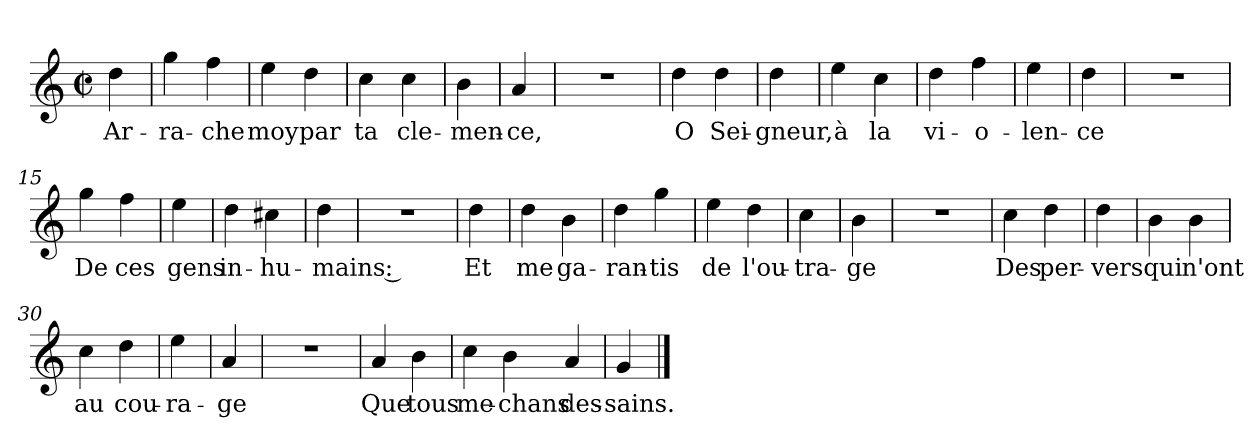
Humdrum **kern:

**kern	**text
*part1	*part1
*staff1	*staff1
*clefG2	*
*k[]	*
*C:	*
*M2/2	*
*met(c|)	*
=1	=1
4dd	Ar-
=2	=2
4gg	-ra-
4ff	-che
=3	=3
4ee	moy
4dd	par
=4	=4
4cc	ta
4cc	cle-
=5	=5
4b	-men-
=6	=6
4a	-ce,
=7	=7
1r	.
=8	=8
4dd	O
4dd	Sei-
=9	=9
4dd	-gneur,
=10	=10
4ee	à
4cc	la
=11	=11
4dd	vi-
4ff	-o-
=12	=12
4ee	-len-
=13	=13
4dd	-ce
=14	=14
1r	.
=15	=15
4gg	De
4ff	ces
=16	=16
4ee	gens
=17	=17
4dd	in-
4cc#X	-hu-
=18	=18
4dd	-mains :
=19	=19
1r	.
=20	=20
4dd	Et
=21	=21
4dd	me
4b	ga-
=22	=22
4dd	-ran-
4gg	-tis
=23	=23
4ee	de
4dd	l'ou-
=24	=24
4cc	-tra-
=25	=25
4b	-ge
=26	=26
1r	.
=27	=27
4cc	Des
4dd	per-
=28	=28
4dd	-vers
=29	=29
4b	qui
4b	n'ont
=30	=30
4cc	au
4dd	cou-
=31	=31
4ee	-ra-
=32	=32
4a	-ge
=33	=33
1r	.
=34	=34
4a	Que
4b	tous
=35	=35
4cc	me-
4b	-chans
4a	des-
=37	=37
4g	-sains.
==	==
*-	*-
